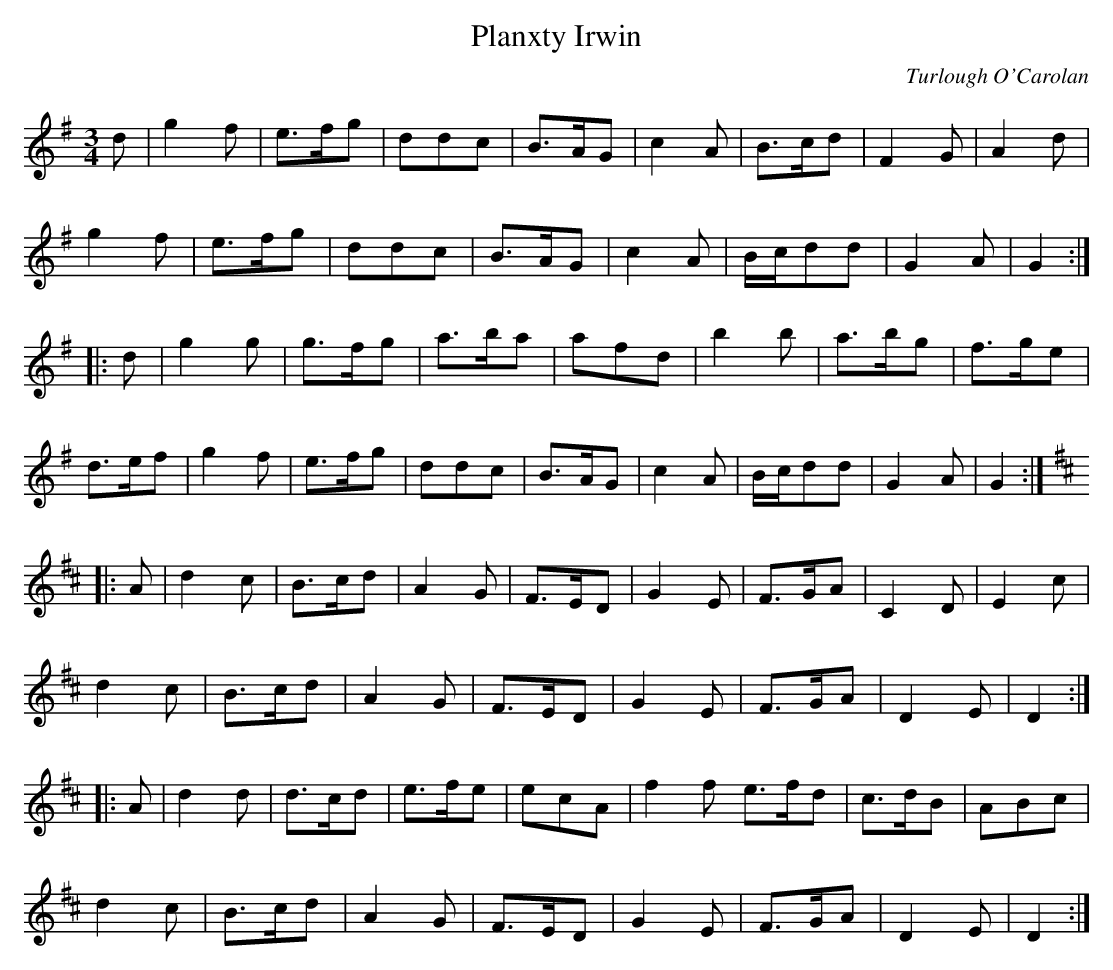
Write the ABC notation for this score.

X:1
T:Planxty Irwin
C:Turlough O'Carolan
M:3/4
L:1/8
K:G
d | g2f | e>fg | ddc | B>AG | c2A | B>cd | F2G | A2d |
g2f | e>fg | ddc | B>AG | c2A | B/c/dd | G2A | G2 :|
|: d | g2g | g>fg | a>ba | afd | b2b | a>bg | f>ge |
d>ef | g2f | e>fg | ddc | B>AG | c2A | B/c/dd | G2A | G2 :|
K:D
|: A | d2c | B>cd | A2G | F>ED | G2E | F>GA | C2D | E2c |
d2c | B>cd | A2G | F>ED | G2E | F>GA | D2E | D2 :|
|: A| d2d | d>cd | e>fe | ecA | f2f e>fd | c>dB | ABc |
d2c | B>cd| A2G | F>ED | G2E | F>GA | D2E | D2 :|
